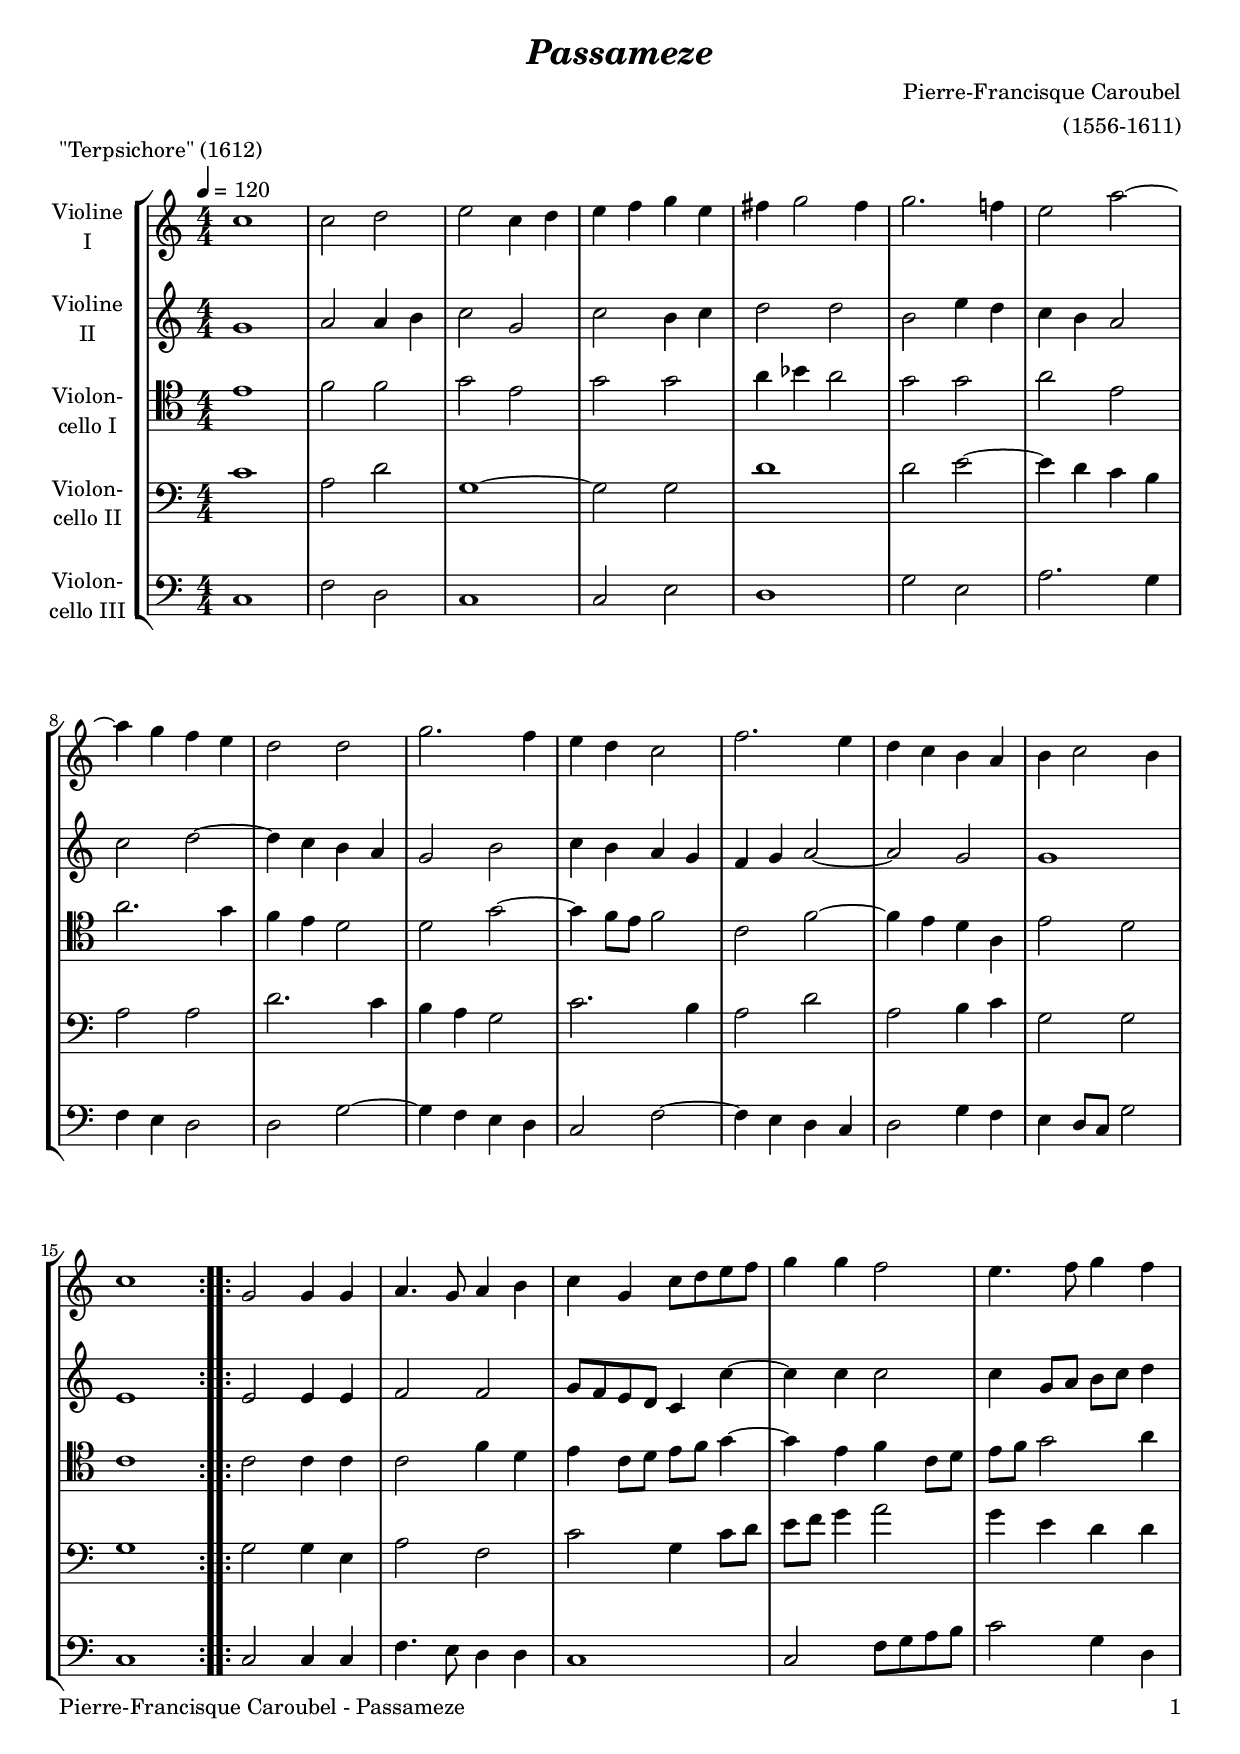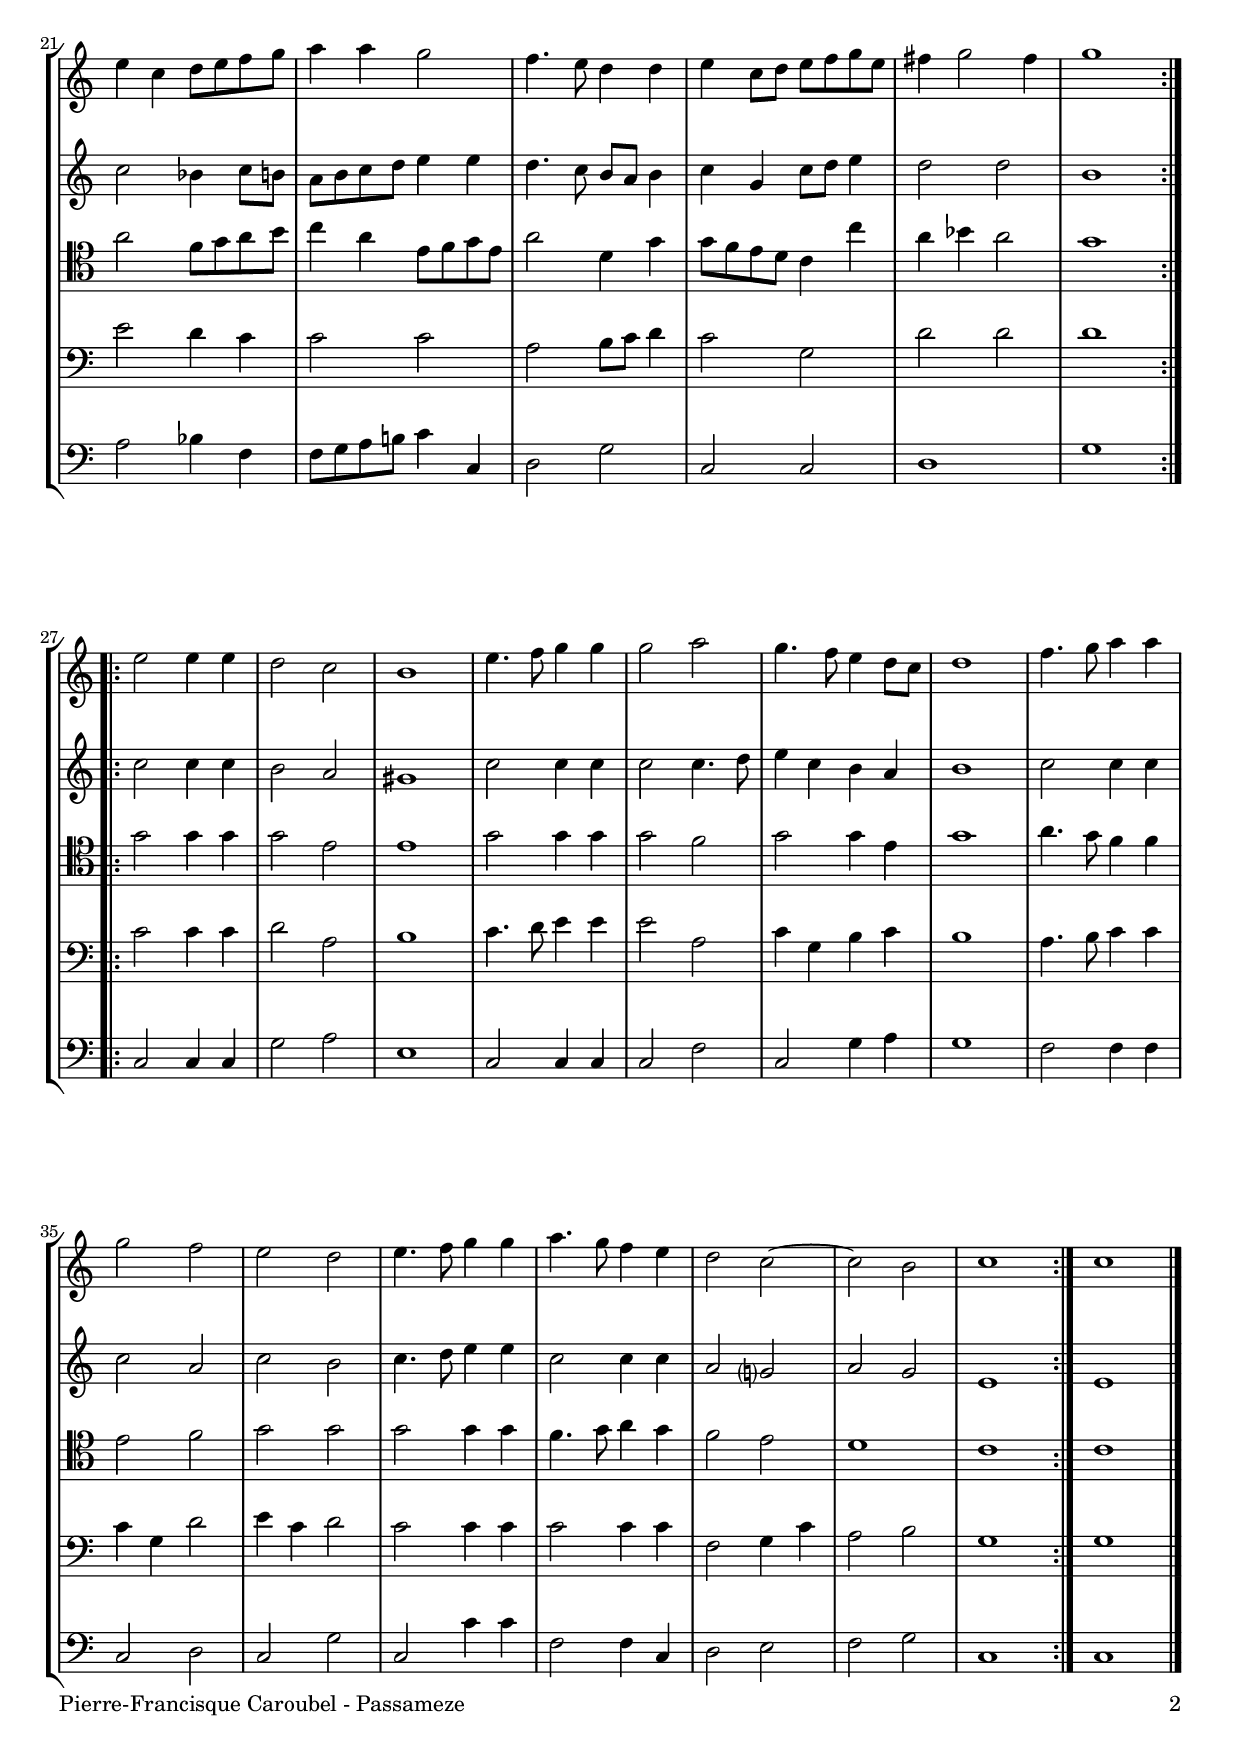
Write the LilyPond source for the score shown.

\version "2.24.1"
\include "deutsch.ly"

#(set-global-staff-size 19)

\header {
  title     = \markup \bold \italic "Passameze"
  composer  = "Pierre-Francisque Caroubel"
  arranger  = "(1556-1611)"
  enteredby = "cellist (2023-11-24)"
  piece     = "\"Terpsichore\" (1612)"
}

voiceconsts = {
  \key c \major
  \time 4/4
  \clef "bass"
  \numericTimeSignature
  \compressEmptyMeasures
  % Set default beaming for all staves
%  \set Timing.beamExceptions = #'()
%  \set Timing.baseMoment     = #(ly:make-moment 1 4)
%  \set Timing.beatStructure  = #'(1 1 1)
  \tempo 4=120
}

mist = "string ensemble 1"
mivl = "violin"
miba = "cello"
mipz = "pizzicato strings"

accl = \mark \markup \box \italic "accel."
cade = \markup \italic "Cadenza"

va = \relative c'' {
  \voiceconsts
  \clef "treble"

  \repeat volta 2 {
    c1
    c2 d
    e c4 d
    e f g e
    fis g2 fis4
    g2. f!4
    e2 a~
    a4 g f e

    d2 d
    g2. f4
    e d c2
    f2. e4
    d c h a
    h c2 h4
    c1
  }

  \repeat volta 2 {
    g2 g4 g
    a4. g8 a4 h
    c g c8 d e f
    g4 g f2
    e4. f8 g4 f
    e c d8 e f g

    a4 a g2
    f4. e8 d4 d
    e c8 d e f g e
    fis4 g2 fis4
    g1
  }

  \repeat volta 2 {
    e2 e4 e
    d2 c
    h1

    e4. f8 g4 g
    g2 a
    g4. f8 e4 d8 c
    d1
    f4.g8 a4 a
    g2 f
    e d
    e4. f8 g4 g

    a4. g8 f4 e
    d2 c~
    c h
    c1
  }
  c \bar "|."
}

vb = \relative c'' {
  \voiceconsts
  \clef "treble"

  \repeat volta 2 {
    g1
    a2 a4 h
    c2 g
    c h4 c
    d2 d
    h e4 d
    c h a2
    c d~

    d4 c h a
    g2 h
    c4 h a g
    f g a2~
    a g
    g1
    e
  }

  \repeat volta 2 {
    e2 e4 e
    f2 f
    g8 f e d c4 c'~
    c c c2
    c4 g8 a h c d4
    c2 b4 c8 h

    a h c d e4 e
    d4. c8 h a h4
    c g c8 d e4
    d2 d
    h1
  }

  \repeat volta 2 {
    c2 c4 c
    h2 a
    gis1

    c2 c4 c
    c2 c4. d8
    e4 c h a
    h1
    c2 c4 c
    c2 a
    c h
    c4. d8 e4 e

    c2 c4 c
    a2 g?
    a g
    e1
  }
  e \bar "|."
}

vc = \relative c' {
  \voiceconsts
  \clef "tenor"

  \repeat volta 2 {
    e1
    f2 f
    g e
    g g
    a4 b a2
    g2 g
    a e
    a2. g4

    f e d2
    d g~
    g4 f8 e f2
    c f~
    f4 e d a
    e'2 d
    c1
  }

  \repeat volta 2 {
    c2 c4 c
    c2 f4 d
    e c8 d e f g4~
    g e f c8 d
    e f g2 a4
    a2 f8 g a h

    c4 a e8 f g e
    a2 d,4 g
    g8 f e d c4 c'
    a b a2
    g1
  }

  \repeat volta 2 {
    g2 g4 g
    g2 e
    e1

    g2 g4 g
    g2 f
    g g4 e
    g1
    a4. g8 f4 f
    e2 f
    g g
    g g4 g

    f4. g8 a4 g
    f2 e
    d1
    c
  }
  c \bar "|."
}

vd = \relative c' {
  \voiceconsts
  \clef "bass"

  \repeat volta 2 {
    c1
    a2 d
    g,1~
    g2 g
    d'1
    d2 e~
    e4 d c h
    a2 a

    d2. c4
    h a g2
    c2. h4
    a2 d
    a h4 c
    g2 g
    g1
  }

  \repeat volta 2 {
    g2 g4 e
    a2 f
    c' g4 c8 d
    e f g4 a2
    g4 e d d
    e2 d4 c

    c2 c
    a h8 c d4
    c2 g
    d' d
    d1
  }

  \repeat volta 2 {
    c2 c4 c
    d2 a
    h1

    c4. d8 e4 e
    e2 a,
    c4 g h c
    h1
    a4. h8 c4 c
    c g d'2
    e4 c d2
    c c4 c

    c2 c4 c
    f,2 g4 c
    a2 h
    g1
  }
  g \bar "|."
}

ve = \relative c {
  \voiceconsts
  \clef "bass"

  \repeat volta 2 {
    c1
    f2 d
    c1
    c2 e
    d1
    g2 e
    a2. g4
    f e d2

    d g~
    g4 f e d
    c2 f~
    f4 e d c
    d2 g4 f
    e d8 c g'2
    c,1
  }

  \repeat volta 2 {
    c2 c4 c
    f4. e8 d4 d
    c1
    c2 f8 g a h
    c2 g4 d
    a'2 b4 f

    f8 g a h! c4 c,
    d2 g
    c, c
    d1
    g
  }

  \repeat volta 2 {
    c,2 c4 c
    g'2 a
    e1

    c2 c4 c
    c2 f
    c g'4 a
    g1
    f2 f4 f
    c2 d
    c g'
    c, c'4 c

    f,2 f4 c
    d2 e
    f g
    c,1
  }
  c \bar "|."
}


music = \new StaffGroup <<
      \new Staff {
	\set Staff.midiInstrument = \mivl
	\set Staff.instrumentName = \markup \center-column { "Violine" "I" }
	\transpose c c { \va }
      }

      \new Staff {
	\set Staff.midiInstrument = \mivl
	\set Staff.instrumentName = \markup \center-column { "Violine" "II" }
	\transpose c c { \vb }
      }

      \new Staff {
	\set Staff.midiInstrument = \miba
	\set Staff.instrumentName = \markup \center-column { "Violon-" "cello I" }
	\transpose c c { \vc }
      }

      \new Staff {
	\set Staff.midiInstrument = \miba
	\set Staff.instrumentName = \markup \center-column { "Violon-" "cello II" }
	\transpose c c { \vd }
      }

      \new Staff {
	\set Staff.midiInstrument = \miba
	\set Staff.instrumentName = \markup \center-column { "Violon-" "cello III" }
	\transpose c c { \ve }
      }
>>

\book {
   \paper {
    print-page-number = ##t
    print-first-page-number = ##t
    ragged-last-bottom = ##f
    oddHeaderMarkup = \markup \null
    evenHeaderMarkup = \markup \null
    oddFooterMarkup = \markup {
      \fill-line {
        \if \should-print-page-number
        "Pierre-Francisque Caroubel - Passameze" \fromproperty #'page:page-number-string
      }
    }
    evenFooterMarkup = \oddFooterMarkup
  } \score {
    \music
    \layout {}
  }

  \score {
    \unfoldRepeats \music

    \midi {
      \context {
        \Score
      }
    }
  }
}